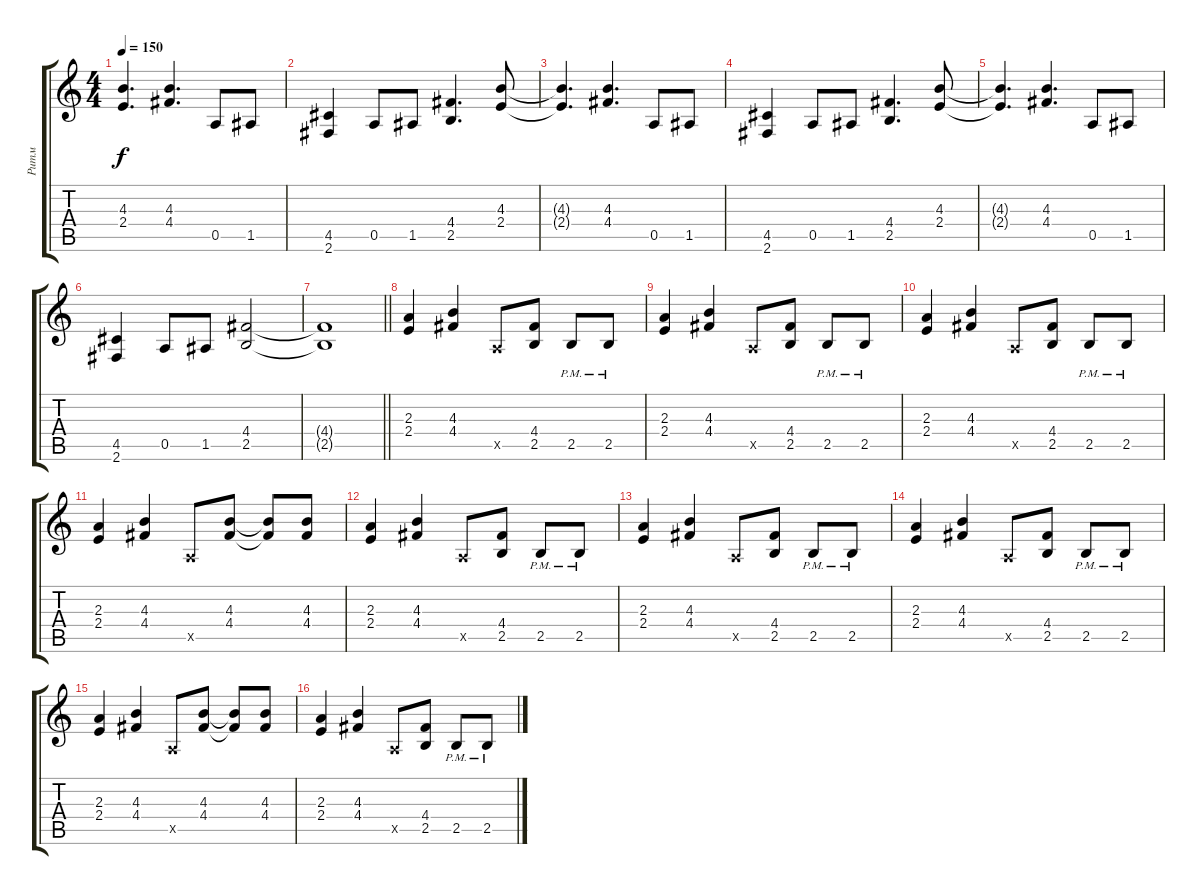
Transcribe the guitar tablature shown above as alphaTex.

\track ("Ритм" "Ритм") {instrument distortionguitar}
\staff {score tabs}
\tuning (E4 B3 G3 D3 A2 E2) {hide}
\ts (4 4)
\tempo 150
\clef g2
\ks c
(4.3{t} 2.4{t}).4{d dy f} (4.3 4.4).4{d} 0.5.8 1.5.8 |
(4.5 2.6).4 0.5.8 1.5.8 (4.4 2.5).4{d} (4.3 2.4).8 |
(4.3{t} 2.4{t}).4{d} (4.3 4.4).4{d} 0.5.8 1.5.8 |
(4.5 2.6).4 0.5.8 1.5.8 (4.4 2.5).4{d} (4.3 2.4).8 |
(4.3{t} 2.4{t}).4{d} (4.3 4.4).4{d} 0.5.8 1.5.8 |
(4.5 2.6).4 0.5.8 1.5.8 (4.4 2.5).2 |
\barLineRight lightlight
(4.4{t} 2.5{t}).1 |
(2.3 2.4).4 (4.3 4.4).4 0.5{x}.8 (4.4 2.5).8 2.5{pm}.8 2.5{pm}.8 |
(2.3 2.4).4 (4.3 4.4).4 0.5{x}.8 (4.4 2.5).8 2.5{pm}.8 2.5{pm}.8 |
(2.3 2.4).4 (4.3 4.4).4 0.5{x}.8 (4.4 2.5).8 2.5{pm}.8 2.5{pm}.8 |
(2.3 2.4).4 (4.3 4.4).4 0.5{x}.8 (4.3 4.4).8 (4.3{t} 4.4{t}).8 (4.3 4.4).8 |
(2.3 2.4).4 (4.3 4.4).4 0.5{x}.8 (4.4 2.5).8 2.5{pm}.8 2.5{pm}.8 |
(2.3 2.4).4 (4.3 4.4).4 0.5{x}.8 (4.4 2.5).8 2.5{pm}.8 2.5{pm}.8 |
(2.3 2.4).4 (4.3 4.4).4 0.5{x}.8 (4.4 2.5).8 2.5{pm}.8 2.5{pm}.8 |
(2.3 2.4).4 (4.3 4.4).4 0.5{x}.8 (4.3 4.4).8 (4.3{t} 4.4{t}).8 (4.3 4.4).8 |
(2.3 2.4).4 (4.3 4.4).4 0.5{x}.8 (4.4 2.5).8 2.5{pm}.8 2.5{pm}.8
